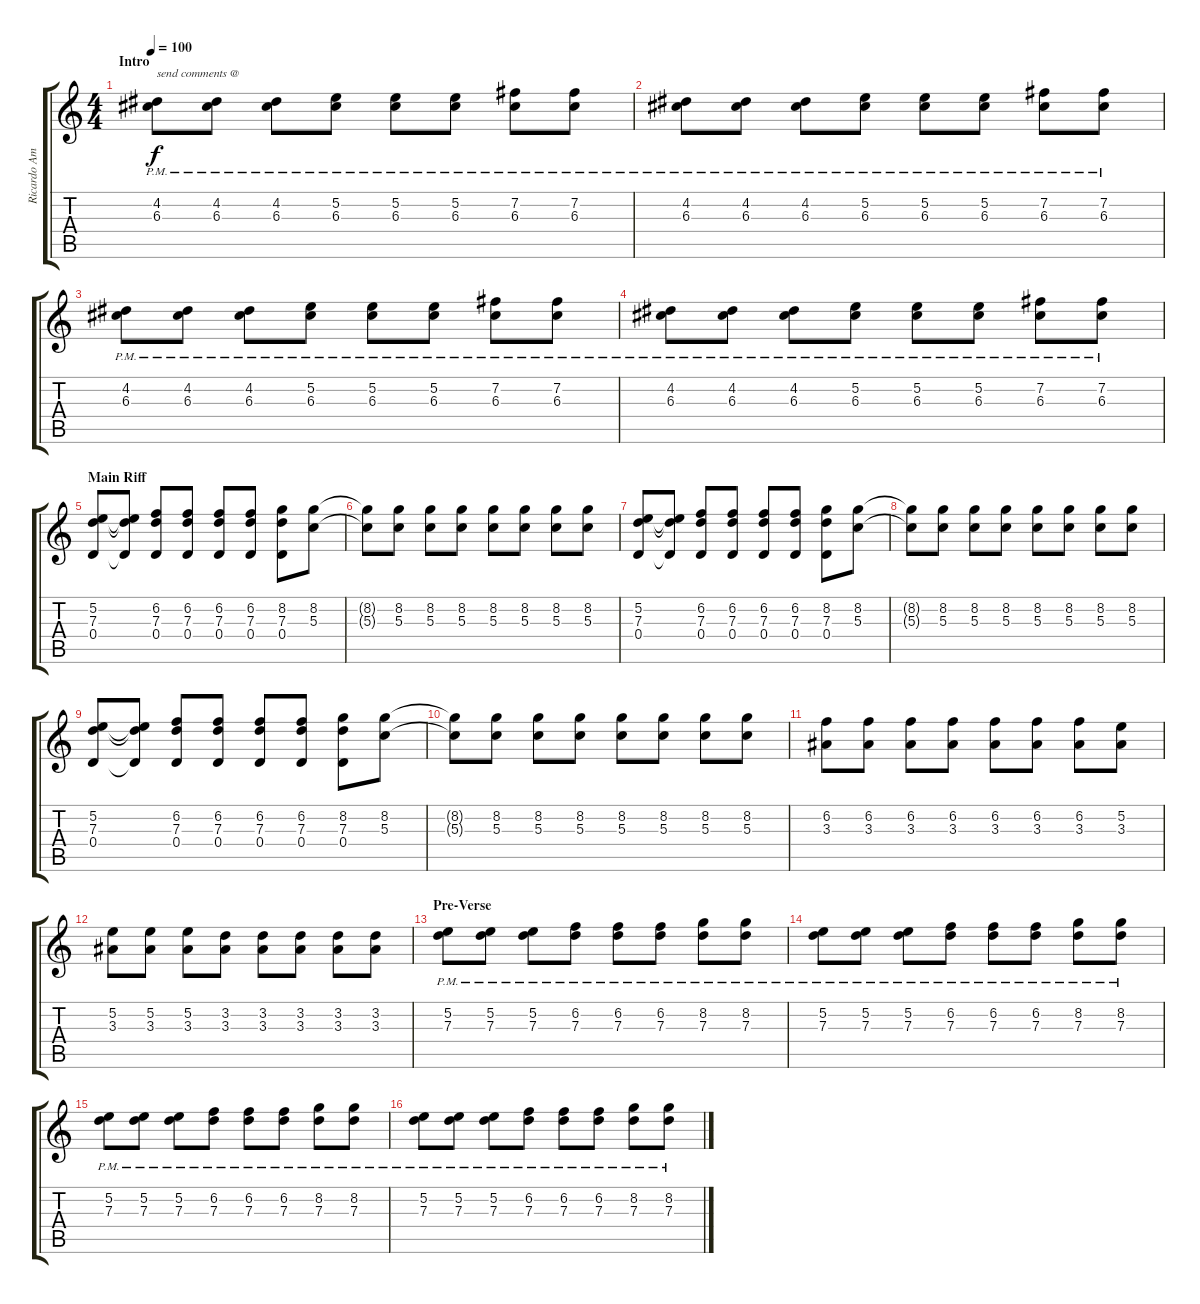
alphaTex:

\track ("Ricardo Amorim" "Ricardo Am") {instrument distortionguitar}
\staff {score tabs}
\tuning (E4 B3 G3 D3 A2 E2) {hide}
\ts (4 4)
\section ("" "Intro")
\tempo 100
\clef g2
\ks c
(4.2{pm} 6.3{pm}).8{txt "send comments @" dy f instrument electricguitarmuted} (4.2{pm} 6.3{pm}).8 (4.2{pm} 6.3{pm}).8 (5.2{pm} 6.3{pm}).8 (5.2{pm} 6.3{pm}).8 (5.2{pm} 6.3{pm}).8 (7.2{pm} 6.3{pm}).8 (7.2{pm} 6.3{pm}).8 |
(4.2{pm} 6.3{pm}).8 (4.2{pm} 6.3{pm}).8 (4.2{pm} 6.3{pm}).8 (5.2{pm} 6.3{pm}).8 (5.2{pm} 6.3{pm}).8 (5.2{pm} 6.3{pm}).8 (7.2{pm} 6.3{pm}).8 (7.2{pm} 6.3{pm}).8 |
(4.2{pm} 6.3{pm}).8 (4.2{pm} 6.3{pm}).8 (4.2{pm} 6.3{pm}).8 (5.2{pm} 6.3{pm}).8 (5.2{pm} 6.3{pm}).8 (5.2{pm} 6.3{pm}).8 (7.2{pm} 6.3{pm}).8 (7.2{pm} 6.3{pm}).8 |
(4.2{pm} 6.3{pm}).8 (4.2{pm} 6.3{pm}).8 (4.2{pm} 6.3{pm}).8 (5.2{pm} 6.3{pm}).8 (5.2{pm} 6.3{pm}).8 (5.2{pm} 6.3{pm}).8 (7.2{pm} 6.3{pm}).8 (7.2{pm} 6.3{pm}).8 |
\section ("" "Main Riff")
(5.2 7.3 0.4).8{instrument distortionguitar} (5.2{t} 7.3{t} 0.4{t}).8 (6.2 7.3 0.4).8 (6.2 7.3 0.4).8 (6.2 7.3 0.4).8 (6.2 7.3 0.4).8 (8.2 7.3 0.4).8 (8.2 5.3).8 |
(8.2{t} 5.3{t}).8 (8.2 5.3).8 (8.2 5.3).8 (8.2 5.3).8 (8.2 5.3).8 (8.2 5.3).8 (8.2 5.3).8 (8.2 5.3).8 |
(5.2 7.3 0.4).8 (5.2{t} 7.3{t} 0.4{t}).8 (6.2 7.3 0.4).8 (6.2 7.3 0.4).8 (6.2 7.3 0.4).8 (6.2 7.3 0.4).8 (8.2 7.3 0.4).8 (8.2 5.3).8 |
(8.2{t} 5.3{t}).8 (8.2 5.3).8 (8.2 5.3).8 (8.2 5.3).8 (8.2 5.3).8 (8.2 5.3).8 (8.2 5.3).8 (8.2 5.3).8 |
(5.2 7.3 0.4).8 (5.2{t} 7.3{t} 0.4{t}).8 (6.2 7.3 0.4).8 (6.2 7.3 0.4).8 (6.2 7.3 0.4).8 (6.2 7.3 0.4).8 (8.2 7.3 0.4).8 (8.2 5.3).8 |
(8.2{t} 5.3{t}).8 (8.2 5.3).8 (8.2 5.3).8 (8.2 5.3).8 (8.2 5.3).8 (8.2 5.3).8 (8.2 5.3).8 (8.2 5.3).8 |
(6.2 3.3).8 (6.2 3.3).8 (6.2 3.3).8 (6.2 3.3).8 (6.2 3.3).8 (6.2 3.3).8 (6.2 3.3).8 (5.2 3.3).8 |
(5.2 3.3).8 (5.2 3.3).8 (5.2 3.3).8 (3.2 3.3).8 (3.2 3.3).8 (3.2 3.3).8 (3.2 3.3).8 (3.2 3.3).8 |
\section ("" "Pre-Verse")
(5.2{pm} 7.3{pm}).8{instrument electricguitarmuted} (5.2{pm} 7.3{pm}).8 (5.2{pm} 7.3{pm}).8 (6.2{pm} 7.3{pm}).8 (6.2{pm} 7.3{pm}).8 (6.2{pm} 7.3{pm}).8 (8.2{pm} 7.3{pm}).8 (8.2{pm} 7.3{pm}).8 |
(5.2{pm} 7.3{pm}).8 (5.2{pm} 7.3{pm}).8 (5.2{pm} 7.3{pm}).8 (6.2{pm} 7.3{pm}).8 (6.2{pm} 7.3{pm}).8 (6.2{pm} 7.3{pm}).8 (8.2{pm} 7.3{pm}).8 (8.2{pm} 7.3{pm}).8 |
(5.2{pm} 7.3{pm}).8 (5.2{pm} 7.3{pm}).8 (5.2{pm} 7.3{pm}).8 (6.2{pm} 7.3{pm}).8 (6.2{pm} 7.3{pm}).8 (6.2{pm} 7.3{pm}).8 (8.2{pm} 7.3{pm}).8 (8.2{pm} 7.3{pm}).8 |
(5.2{pm} 7.3{pm}).8 (5.2{pm} 7.3{pm}).8 (5.2{pm} 7.3{pm}).8 (6.2{pm} 7.3{pm}).8 (6.2{pm} 7.3{pm}).8 (6.2{pm} 7.3{pm}).8 (8.2{pm} 7.3{pm}).8 (8.2{pm} 7.3{pm}).8
